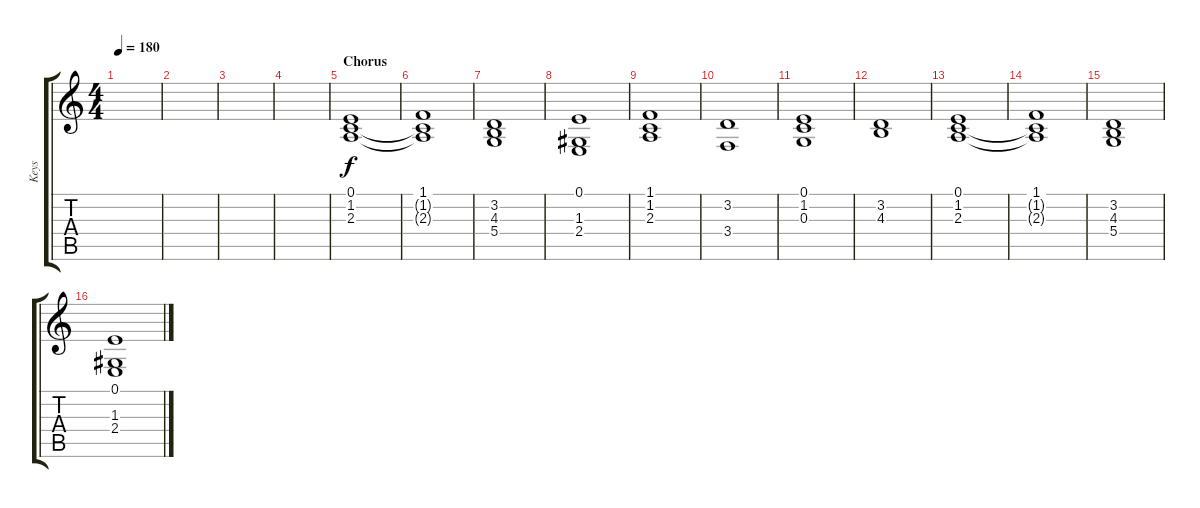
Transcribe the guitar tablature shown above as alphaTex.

\track ("Keys" "Keys") {instrument choiraahs}
\staff {score tabs}
\tuning (E4 B3 G3 D3 A2 E2) {hide}
\ts (4 4)
\tempo 180
\clef g2
\ks c
|
|
|
|
\section ("" "Chorus")
(0.1 1.2 2.3).1 |
(1.1 1.2{t} 2.3{t}).1 |
(3.2 4.3 5.4).1 |
(0.1 1.3 2.4).1 |
(1.1 1.2 2.3).1 |
(3.2 3.4).1 |
(0.1 1.2 0.3).1 |
(3.2 4.3).1 |
(0.1 1.2 2.3).1 |
(1.1 1.2{t} 2.3{t}).1 |
(3.2 4.3 5.4).1 |
(0.1 1.3 2.4).1
